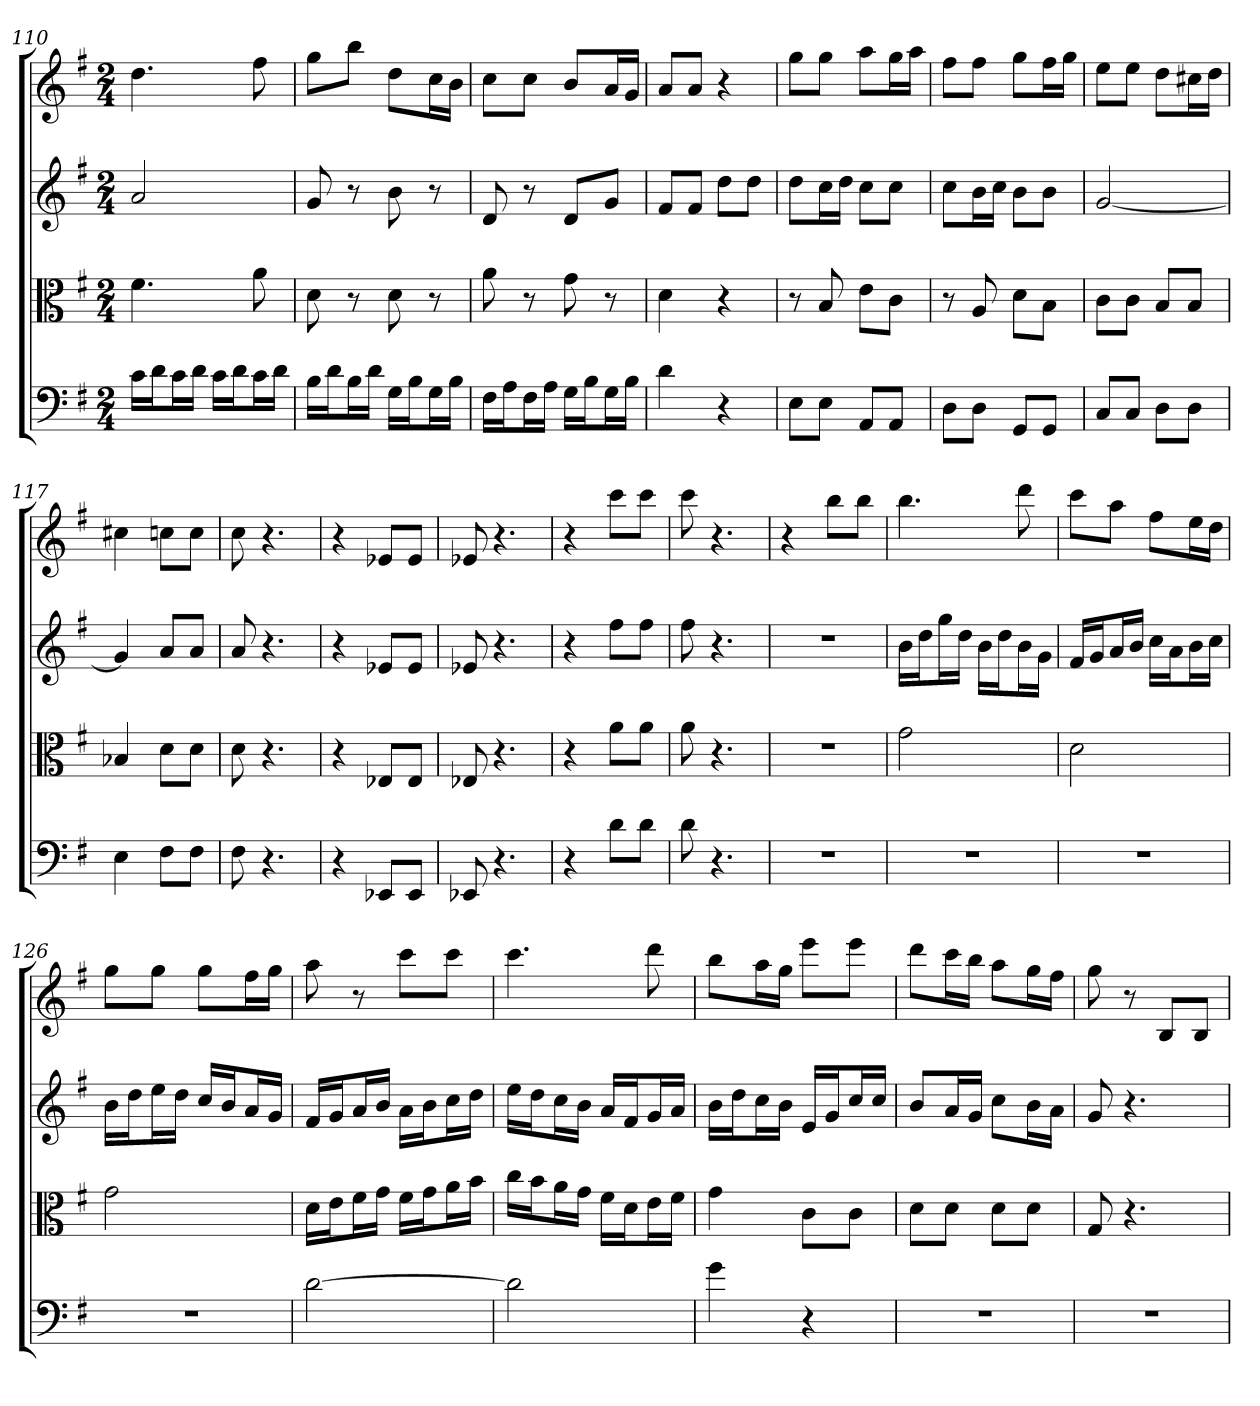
**kern	**kern	**kern	**kern
*part4	*part3	*part2	*part1
*staff4	*staff3	*staff2	*staff1
*clefF4	*clefC3	*	*
*k[f#]	*k[f#]	*k[f#]	*k[f#]
*G:	*G:	*G:	*G:
*M2/4	*M2/4	*M2/4	*M2/4
=110	=110	=110	=110
16c\LL	4.f#	2a	4.dd
16d\J	.	.	.
16c\L	.	.	.
16d\JJ	.	.	.
16c\LL	.	.	.
16d\J	.	.	.
16c\L	8a	.	8ff#
16d\JJ	.	.	.
=111	=111	=111	=111
16B\LL	8d	8g	8ggL
16d\J	.	.	.
16B\L	8r	8r	8bbJ
16d\JJ	.	.	.
16G\LL	8d	8b	8ddL
16B\J	.	.	.
16G\L	8r	8r	16ccL
16B\JJ	.	.	16bJJ
=112	=112	=112	=112
16F#\LL	8a	8d	8ccL
16A\J	.	.	.
16F#\L	8r	8r	8ccJ
16A\JJ	.	.	.
16G\LL	8g	8dL	8bL
16B\J	.	.	.
16G\L	8r	8gJ	16aL
16B\JJ	.	.	16gJJ
=113	=113	=113	=113
4d	4d	8f#L	8aL
.	.	8f#J	8aJ
4r	4r	8ddL	4r
.	.	8ddJ	.
=114	=114	=114	=114
8E\L	8r	8ddL	8ggL
8E\J	8B	16ccL	8ggJ
.	.	16ddJJ	.
8AA/L	8e\L	8ccL	8aaL
8AA/J	8c\J	8ccJ	16ggL
.	.	.	16aaJJ
=115	=115	=115	=115
8D\L	8r	8ccL	8ff#L
8D\J	8A	16bL	8ff#J
.	.	16ccJJ	.
8GG/L	8d\L	8bL	8ggL
8GG/J	8B\J	8bJ	16ff#L
.	.	.	16ggJJ
=116	=116	=116	=116
8C/L	8c\L	[2g	8eeL
8C/J	8c\J	.	8eeJ
8D\L	8B/L	.	8ddL
8D\J	8B/J	.	16cc#XL
.	.	.	16ddJJ
=117	=117	=117	=117
4E	4B-X	4g]	4cc#X
8F#\L	8d\L	8aL	8ccnL
8F#\J	8d\J	8aJ	8ccJ
=118	=118	=118	=118
8F#	8d	8a	8cc
4.r	4.r	4.r	4.r
=119	=119	=119	=119
4r	4r	4r	4r
8EE-X/L	8E-X/L	8e-XL	8e-XL
8EE-/J	8E-/J	8e-J	8e-J
=120	=120	=120	=120
8EE-X	8E-X	8e-X	8e-X
4.r	4.r	4.r	4.r
=121	=121	=121	=121
4r	4r	4r	4r
8d\L	8a\L	8ff#L	8cccL
8d\J	8a\J	8ff#J	8cccJ
=122	=122	=122	=122
8d	8a	8ff#	8ccc
4.r	4.r	4.r	4.r
=123	=123	=123	=123
2r	2r	2r	4r
.	.	.	8bbL
.	.	.	8bbJ
=124	=124	=124	=124
2r	2g	16bLL	4.bb
.	.	16ddJ	.
.	.	16ggL	.
.	.	16ddJJ	.
.	.	16bLL	.
.	.	16ddJ	.
.	.	16bL	8ddd
.	.	16gJJ	.
=125	=125	=125	=125
2r	2d	16f#LL	8cccL
.	.	16gJ	.
.	.	16aL	8aaJ
.	.	16bJJ	.
.	.	16ccLL	8ff#L
.	.	16aJ	.
.	.	16bL	16eeL
.	.	16ccJJ	16ddJJ
=126	=126	=126	=126
2r	2g	16bLL	8ggL
.	.	16ddJ	.
.	.	16eeL	8ggJ
.	.	16ddJJ	.
.	.	16ccLL	8ggL
.	.	16bJ	.
.	.	16aL	16ff#L
.	.	16gJJ	16ggJJ
=127	=127	=127	=127
[2d	16d\LL	16f#LL	8aa
.	16e\J	16gJ	.
.	16f#\L	16aL	8r
.	16g\JJ	16bJJ	.
.	16f#\LL	16aLL	8cccL
.	16g\J	16bJ	.
.	16a\L	16ccL	8cccJ
.	16b\JJ	16ddJJ	.
=128	=128	=128	=128
2d]	16cc\LL	16eeLL	4.ccc
.	16b\J	16ddJ	.
.	16a\L	16ccL	.
.	16g\JJ	16bJJ	.
.	16f#\LL	16aLL	.
.	16d\J	16f#J	.
.	16e\L	16gL	8ddd
.	16f#\JJ	16aJJ	.
=129	=129	=129	=129
4g	4g	16bLL	8bbL
.	.	16ddJ	.
.	.	16ccL	16aaL
.	.	16bJJ	16ggJJ
4r	8c\L	16eLL	8eeeL
.	.	16gJ	.
.	8c\J	16ccL	8eeeJ
.	.	16ccJJ	.
=130	=130	=130	=130
2r	8d\L	8bL	8dddL
.	8d\J	16aL	16cccL
.	.	16gJJ	16bbJJ
.	8d\L	8ccL	8aaL
.	8d\J	16bL	16ggL
.	.	16aJJ	16ff#JJ
=131	=131	=131	=131
2r	8G	8g	8gg
.	4.r	4.r	8r
.	.	.	8BL
.	.	.	8BJ
=	=	=	=
*-	*-	*-	*-
